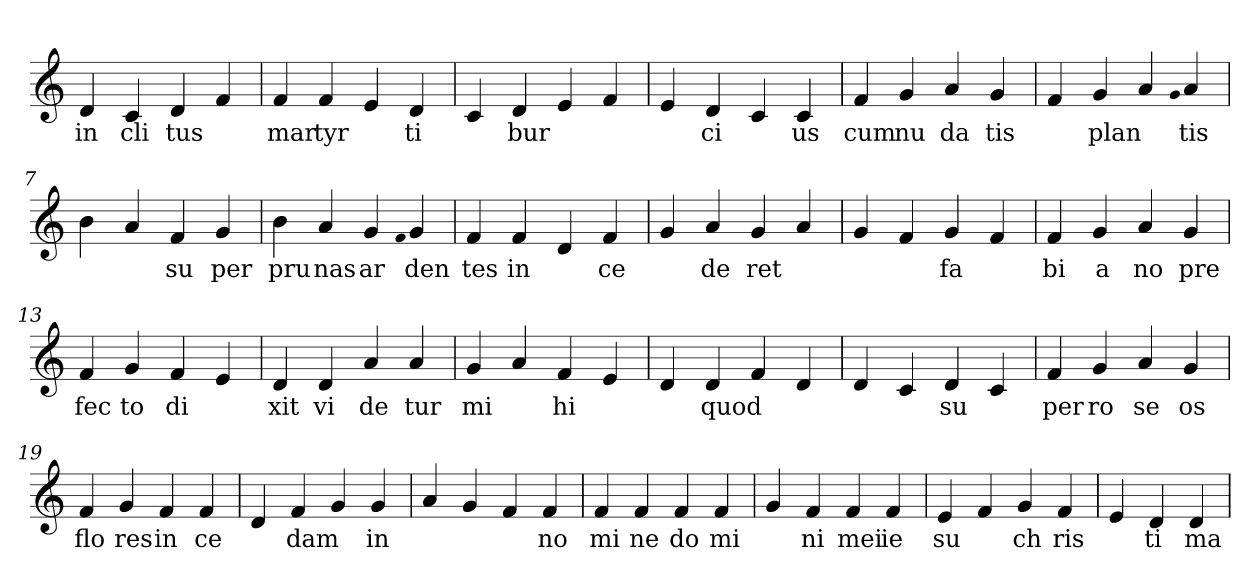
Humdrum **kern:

**kern	**text
*part1	*part1
*staff1	*staff1
*clefG2	*
=1	=1
4d	in
4c	cli
4d	tus
4f	.
=2	=2
4f	mar
4f	tyr
4e	.
4d	ti
=3	=3
4c	.
4d	bur
4e	.
4f	.
=4	=4
4e	.
4d	ci
4c	.
4c	us
=5	=5
4f	cum
4g	nu
4a	da
4g	tis
=6	=6
4f	.
4g	plan
4a	.
qqg	.
4a	tis
=7	=7
4b	.
4a	.
4f	su
4g	per
=8	=8
4b	pru
4a	nas
4g	ar
qqf	.
4g	den
=9	=9
4f	tes
4f	in
4d	.
4f	ce
=10	=10
4g	.
4a	de
4g	ret
4a	.
=11	=11
4g	.
4f	.
4g	fa
4f	.
=12	=12
4f	bi
4g	a
4a	no
4g	pre
=13	=13
4f	fec
4g	to
4f	di
4e	.
=14	=14
4d	xit
4d	vi
4a	de
4a	tur
=15	=15
4g	mi
4a	.
4f	hi
4e	.
=16	=16
4d	.
4d	quod
4f	.
4d	.
=17	=17
4d	.
4c	.
4d	su
4c	.
=18	=18
4f	per
4g	ro
4a	se
4g	os
=19	=19
4f	flo
4g	res
4f	in
4f	ce
=20	=20
4d	.
4f	dam
4g	.
4g	in
=21	=21
4a	.
4g	.
4f	.
4f	no
=22	=22
4f	mi
4f	ne
4f	do
4f	mi
=23	=23
4g	.
4f	ni
4f	mei
4f	ie
=24	=24
4e	su
4f	.
4g	ch
4f	ris
=25	=25
4e	.
4d	ti
4d	ma
=	=
*-	*-
